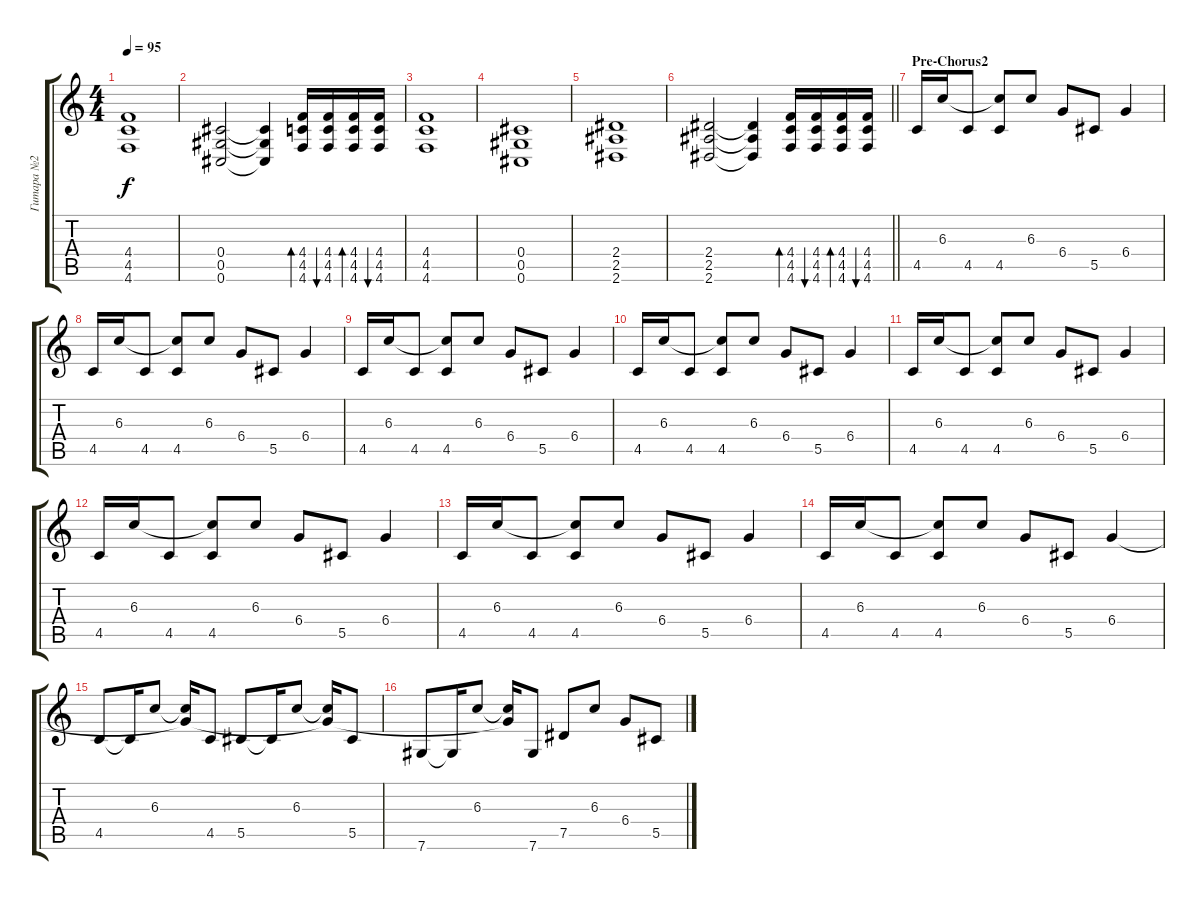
\track ("Гитара №2" "Гитара №2") {instrument distortionguitar}
\staff {score tabs}
\tuning (Eb4 Bb3 Gb3 Db3 Ab2 Db2) {hide}
\ts (4 4)
\tempo 95
\clef g2
\ks c
(4.4 4.5 4.6).1{dy f} |
(0.4 0.5 0.6).2 (0.4{t} 0.5{t} 0.6{t}).4 (4.4 4.5 4.6).16{bd 60} (4.4 4.5 4.6).16{bu 60} (4.4 4.5 4.6).16{bd 60} (4.4 4.5 4.6).16{bu 60} |
(4.4 4.5 4.6).1 |
(0.4 0.5 0.6).1 |
(2.4 2.5 2.6).1 |
\barLineRight lightlight
(2.4 2.5 2.6).2 (2.4{t} 2.5{t} 2.6{t}).4 (4.4 4.5 4.6).16{bd 60} (4.4 4.5 4.6).16{bu 60} (4.4 4.5 4.6).16{bd 60} (4.4 4.5 4.6).16{bu 60} |
\section ("" "Pre-Chorus2")
4.5.16{volume 7 instrument electricguitarclean} 6.3.16 4.5.8 (6.3{t} 4.5).8 6.3.8 6.4.8 5.5.8 6.4.4 |
4.5.16{instrument electricguitarclean} 6.3.16 4.5.8 (6.3{t} 4.5).8 6.3.8 6.4.8 5.5.8 6.4.4 |
4.5.16{instrument electricguitarclean} 6.3.16 4.5.8 (6.3{t} 4.5).8 6.3.8 6.4.8 5.5.8 6.4.4 |
4.5.16{instrument electricguitarclean} 6.3.16 4.5.8 (6.3{t} 4.5).8 6.3.8 6.4.8 5.5.8 6.4.4 |
4.5.16{instrument electricguitarclean} 6.3.16 4.5.8 (6.3{t} 4.5).8 6.3.8 6.4.8 5.5.8 6.4.4 |
4.5.16{instrument electricguitarclean} 6.3.16 4.5.8 (6.3{t} 4.5).8 6.3.8 6.4.8 5.5.8 6.4.4 |
4.5.16{instrument electricguitarclean} 6.3.16 4.5.8 (6.3{t} 4.5).8 6.3.8 6.4.8 5.5.8 6.4.4 |
4.5.16{instrument electricguitarclean} 6.3.16 4.5.8 (6.3{t} 4.5).8 6.3.8 6.4.8 5.5.8 6.4.4 |
4.5.8{instrument electricguitarclean} 4.5{t}.16 6.3.8 (6.3{t} 6.4{t}).16 4.5.8 5.5.8 5.5{t}.16 6.3.8 (6.3{t} 6.4{t}).16 5.5.8 |
7.6.8 7.6{t}.16 6.3.8 (6.3{t} 6.4{t}).16 7.6.8 7.5.8 6.3.8 6.4.8 5.5.8
